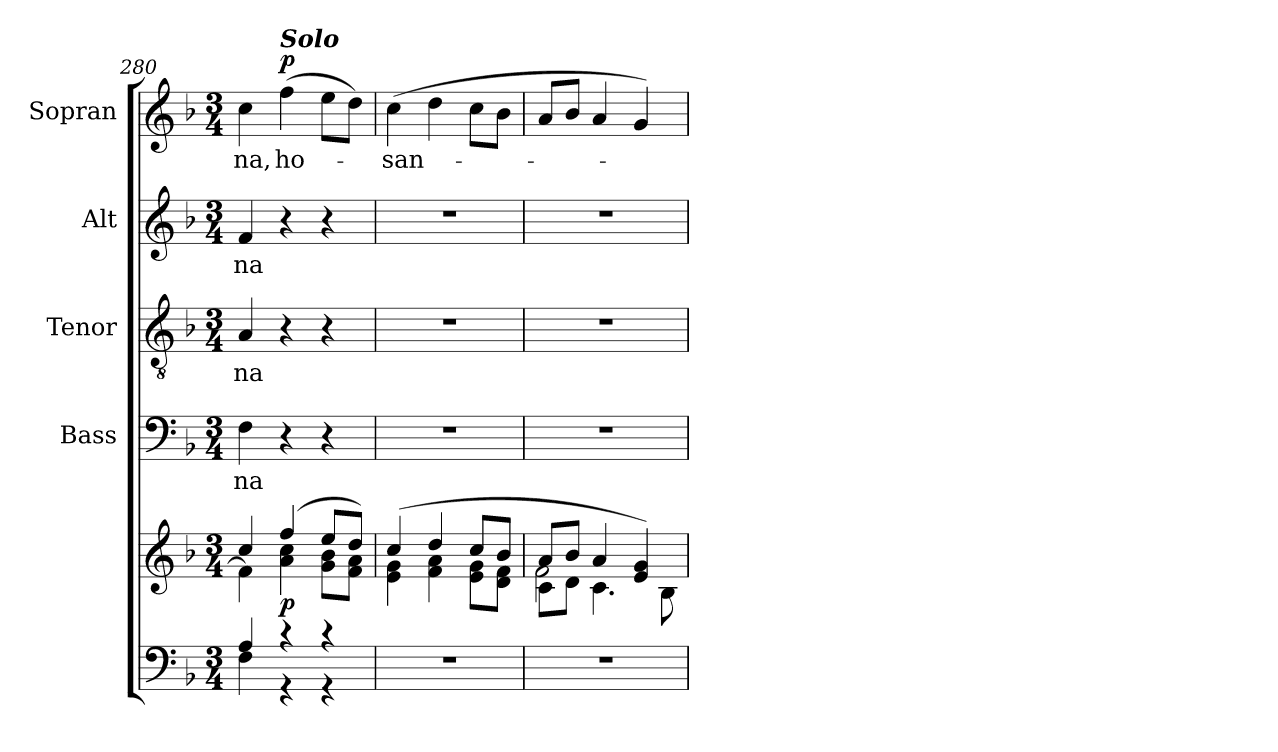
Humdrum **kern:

**kern	**kern	**dynam	**kern	**text	**kern	**text	**kern	**text	**kern	**text	**dynam
*part5	*part5	*part5	*part4	*part4	*part3	*part3	*part2	*part2	*part1	*part1	*part1
*staff6	*staff5	*staff5/6	*staff4	*staff4	*staff3	*staff3	*staff2	*staff2	*staff1	*staff1	*staff1
*	*	*	*I"Bass	*	*I"Tenor	*	*I"Alt	*	*I"Sopran	*	*
*	*	*	*I'B.	*	*I'T.	*	*I'A.	*	*I'S.	*	*
*clefF4	*clefG2	*	*clefF4	*	*clefGv2	*	*clefG2	*	*clefG2	*	*
*k[b-]	*k[b-]	*	*k[b-]	*	*k[b-]	*	*k[b-]	*	*k[b-]	*	*
*F:	*F:	*	*F:	*	*F:	*	*F:	*	*F:	*	*
*M3/4	*M3/4	*	*M3/4	*	*M3/4	*	*M3/4	*	*M3/4	*	*
=280	=280	=280	=280	=280	=280	=280	=280	=280	=280	=280	=280
*^	*^	*	*	*	*	*	*	*	*	*	*
!	!	!	!	!	!	!LO:LY:b	!	!LO:LY:b	!	!LO:LY:b	!	!LO:LY:b	!
4A/	4F\	4cc/	4f\]	.	4F\	-na	4A/	-na	4f/	-na	4cc\	-na,	.
!	!	!	!	!	!	!	!	!	!	!	!LO:TX:a:Bi:t=Solo	!	!
!	!	!	!	!LO:DY:b	!	!	!	!	!	!	!	!LO:LY:b	!LO:DY:a
4r	4r	(4ff/	4a\ 4cc\	p	4r	.	4r	.	4r	.	(>4ff\	ho-	p
4r	4r	8ee/L	8g\ 8b-\L	.	4r	.	4r	.	4r	.	8ee\L	.	.
.	.	8dd/J)	8f\ 8a\J	.	.	.	.	.	.	.	8dd\J)	.	.
*v	*v	*	*	*	*	*	*	*	*	*	*	*	*
!!LO:LB:g=z
=281	=281	=281	=281	=281	=281	=281	=281	=281	=281	=281	=281	=281
!	!	!	!	!	!	!	!	!	!	!	!LO:LY:b	!
2.r	(4cc/	4e\ 4g\	.	2.r	.	2.r	.	2.r	.	(>4cc\	-san-	.
.	4dd/	4f\ 4a\	.	.	.	.	.	.	.	4dd\	.	.
.	8cc/L	8e\ 8g\L	.	.	.	.	.	.	.	8cc\L	.	.
.	8b-/J	8d\ 8f\J	.	.	.	.	.	.	.	8b-\J	.	.
=282	=282	=282	=282	=282	=282	=282	=282	=282	=282	=282	=282	=282
*	*	*^	*	*	*	*	*	*	*	*	*	*
2.r	8a/L	8c\L	2f\	.	2.r	.	2.r	.	2.r	.	8a/L	.	.
.	8b-/J	8d\J	.	.	.	.	.	.	.	.	8b-/J	.	.
.	4a/	4.c\	.	.	.	.	.	.	.	.	4a/	.	.
.	4e/ 4g/)	.	4ryy	.	.	.	.	.	.	.	4g/)	.	.
.	.	8B-\	.	.	.	.	.	.	.	.	.	.	.
*	*v	*v	*v	*	*	*	*	*	*	*	*	*	*
=	=	=	=	=	=	=	=	=	=	=	=
*-	*-	*-	*-	*-	*-	*-	*-	*-	*-	*-	*-
